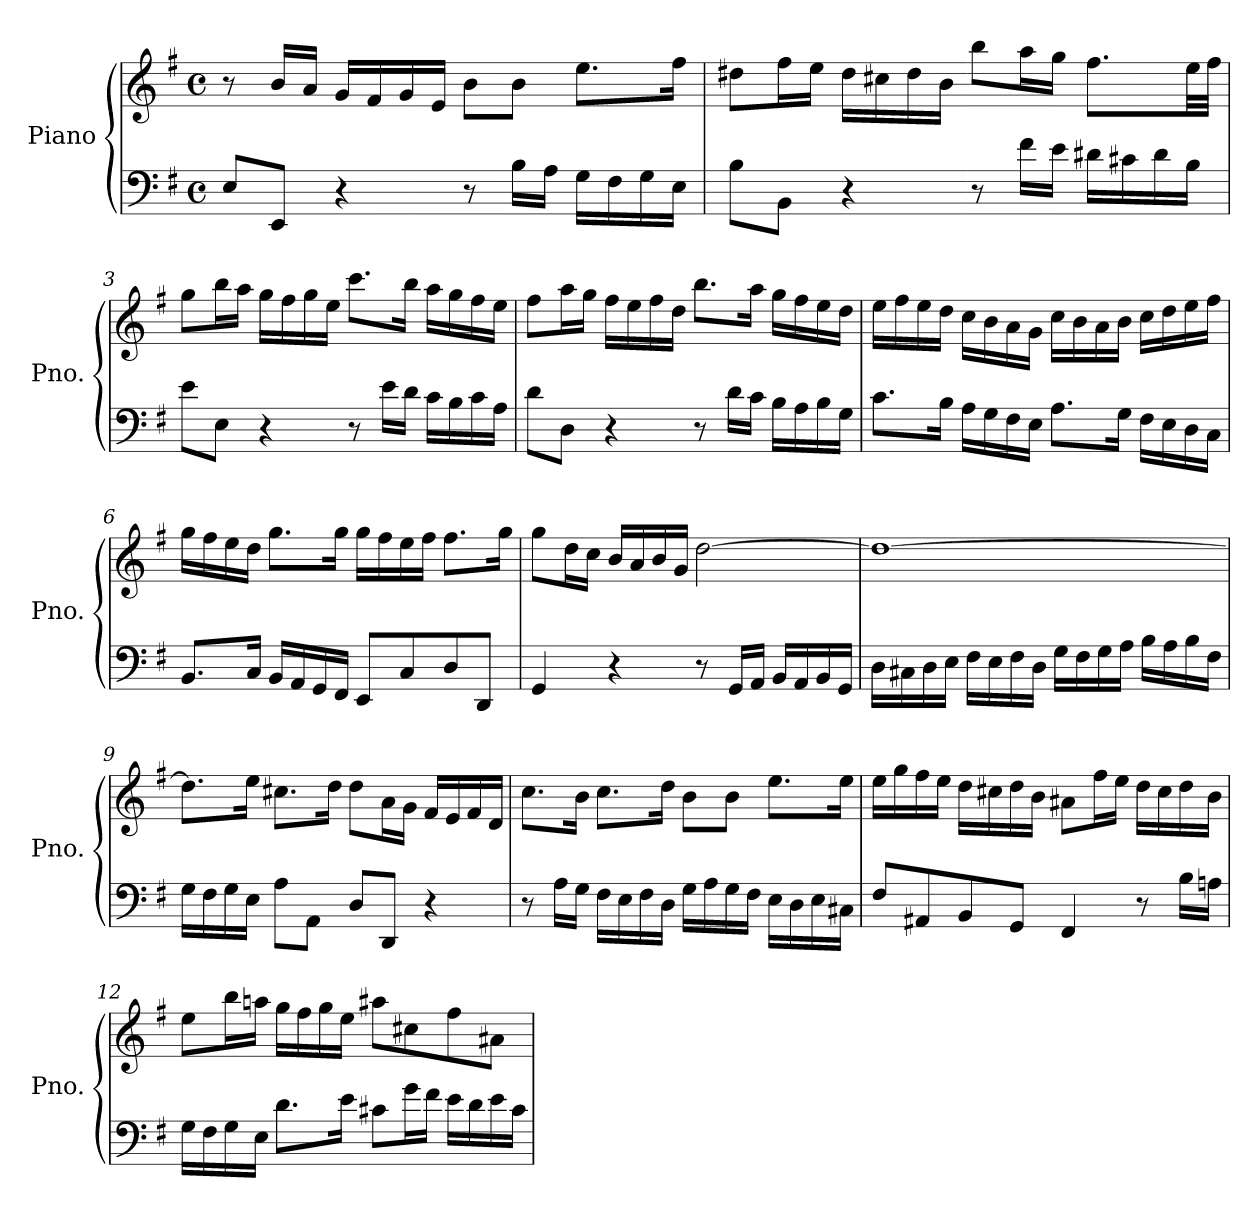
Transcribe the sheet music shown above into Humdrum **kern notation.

**kern	**kern
*part1	*part1
*staff2	*staff1
*I"Piano	*
*I'Pno.	*
*clefF4	*clefG2
*k[f#]	*k[f#]
*M4/4	*M4/4
*met(c)	*met(c)
*MM110	*MM110
=1	=1
8E/L	8r
8EE/J	16b/LL
.	16a/JJ
4r	16g/LL
.	16f#/
.	16g/
.	16e/JJ
8r	8b\L
16B\LL	8b\J
16A\JJ	.
16G\LL	8.ee\L
16F#\	.
16G\	.
16E\JJ	16ff#\Jk
=2	=2
8B\L	8dd#X\L
8BB\J	16ff#\L
.	16ee\JJ
4r	16dd#\LL
.	16cc#X\
.	16dd#\
.	16b\JJ
8r	8bb\L
16f#\LL	16aa\L
16e\JJ	16gg\JJ
16d#X\LL	8.ff#\L
16c#X\	.
16d#\	.
16B\JJ	32ee\LL
.	32ff#\JJJ
=3	=3
8e\L	8gg\L
8E\J	16bb\L
.	16aa\JJ
4r	16gg\LL
.	16ff#\
.	16gg\
.	16ee\JJ
8r	8.ccc\L
16e\LL	.
16d\JJ	16bb\Jk
16c\LL	16aa\LL
16B\	16gg\
16c\	16ff#\
16A\JJ	16ee\JJ
!!LO:LB:g=z
=4	=4
8d\L	8ff#\L
8D\J	16aa\L
.	16gg\JJ
4r	16ff#\LL
.	16ee\
.	16ff#\
.	16dd\JJ
8r	8.bb\L
16d\LL	.
16c\JJ	16aa\Jk
16B\LL	16gg\LL
16A\	16ff#\
16B\	16ee\
16G\JJ	16dd\JJ
=5	=5
8.c\L	16ee\LL
.	16ff#\
.	16ee\
16B\Jk	16dd\JJ
16A\LL	16cc\LL
16G\	16b\
16F#\	16a\
16E\JJ	16g\JJ
8.A\L	16cc\LL
.	16b\
.	16a\
16G\Jk	16b\JJ
16F#\LL	16cc\LL
16E\	16dd\
16D\	16ee\
16C\JJ	16ff#\JJ
=6	=6
8.BB/L	16gg\LL
.	16ff#\
.	16ee\
16C/Jk	16dd\JJ
16BB/LL	8.gg\L
16AA/	.
16GG/	.
16FF#/JJ	16gg\Jk
8EE/L	16gg\LL
.	16ff#\
8C/	16ee\
.	16ff#\JJ
8D/	8.ff#\L
8DD/J	.
.	16gg\Jk
=7	=7
4GG/	8gg\L
.	16dd\L
.	16cc\JJ
4r	16b/LL
.	16a/
.	16b/
.	16g/JJ
8r	[2dd\
16GG/LL	.
16AA/JJ	.
16BB/LL	.
16AA/	.
16BB/	.
16GG/JJ	.
!!LO:LB:g=z
=8	=8
16D\LL	1dd_
16C#X\	.
16D\	.
16E\JJ	.
16F#\LL	.
16E\	.
16F#\	.
16D\JJ	.
16G\LL	.
16F#\	.
16G\	.
16A\JJ	.
16B\LL	.
16A\	.
16B\	.
16F#\JJ	.
=9	=9
16G\LL	8.dd\L]
16F#\	.
16G\	.
16E\JJ	16ee\Jk
8A\L	8.cc#X\L
8AA\J	.
.	16dd\Jk
8D/L	8dd\L
8DD/J	16a\L
.	16g\JJ
4r	16f#/LL
.	16e/
.	16f#/
.	16d/JJ
=10	=10
8r	8.cc\L
16A\LL	.
16G\JJ	16b\Jk
16F#\LL	8.cc\L
16E\	.
16F#\	.
16D\JJ	16dd\Jk
16G\LL	8b\L
16A\	.
16G\	8b\J
16F#\JJ	.
16E\LL	8.ee\L
16D\	.
16E\	.
16C#X\JJ	16ee\Jk
=11	=11
8F#/L	16ee\LL
.	16gg\
8AA#X/	16ff#\
.	16ee\JJ
8BB/	16dd\LL
.	16cc#X\
8GG/J	16dd\
.	16b\JJ
4FF#/	8a#X\L
.	16ff#\L
.	16ee\JJ
8r	16dd\LL
.	16cc#\
16B\LL	16dd\
16An\JJ	16b\JJ
!!LO:LB:g=z
=12	=12
16G\LL	8ee\L
16F#\	.
16G\	16bb\L
16E\JJ	16aan\JJ
8.d\L	16gg\LL
.	16ff#\
.	16gg\
16e\Jk	16ee\JJ
8c#X\L	8aa#X\L
16g\L	8cc#X\
16f#\JJ	.
16e\LL	8ff#\
16d\	.
16e\	8a#X\J
16c#\JJ	.
=	=
*-	*-
